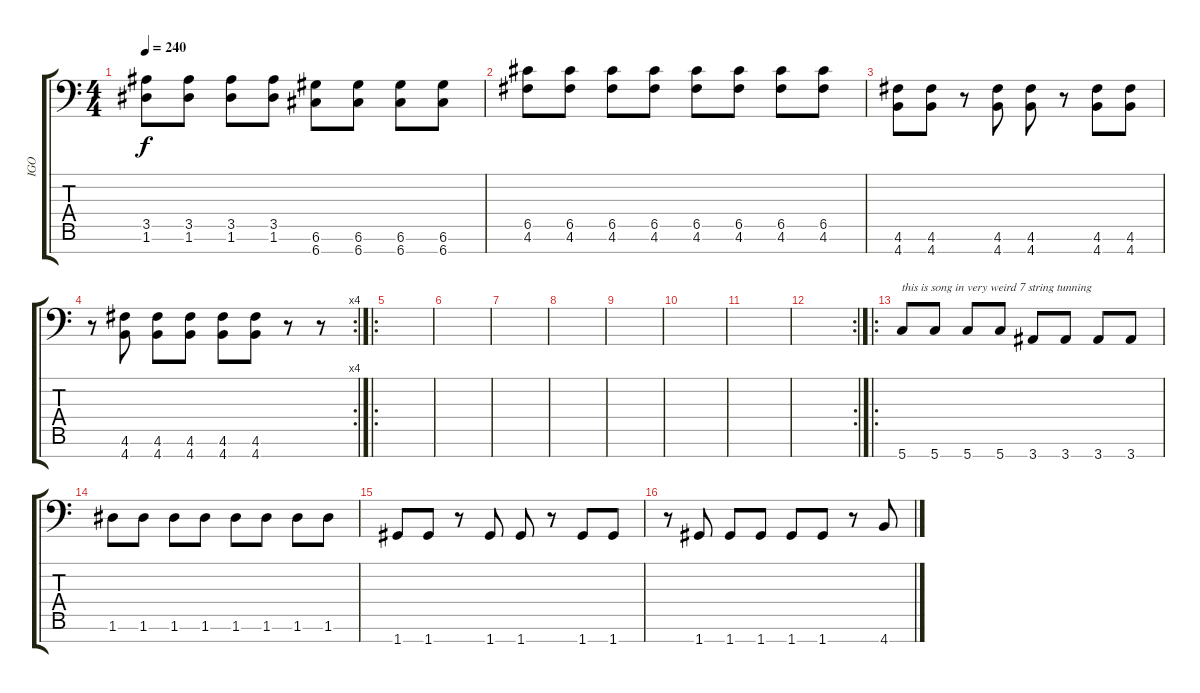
\track ("IGO" "IGO") {instrument overdrivenguitar}
\staff {score tabs}
\tuning (D4 A3 F3 C3 G2 D2 G1) {hide}
\ts (4 4)
\tempo 240
\clef f4
\ks c
(3.5 1.6).8{dy f} (3.5 1.6).8 (3.5 1.6).8 (3.5 1.6).8 (6.6 6.7).8 (6.6 6.7).8 (6.6 6.7).8 (6.6 6.7).8 |
(6.5 4.6).8 (6.5 4.6).8 (6.5 4.6).8 (6.5 4.6).8 (6.5 4.6).8 (6.5 4.6).8 (6.5 4.6).8 (6.5 4.6).8 |
(4.6 4.7).8 (4.6 4.7).8 r.8 (4.6 4.7).8 (4.6 4.7).8 r.8 (4.6 4.7).8 (4.6 4.7).8 |
\rc 4
r.8 (4.6 4.7).8 (4.6 4.7).8 (4.6 4.7).8 (4.6 4.7).8 (4.6 4.7).8 r.8 r.8 |
\ro
|
|
|
|
|
|
|
\rc 2
|
\ro
5.7.8{txt "this is song in very weird 7 string tunning"} 5.7.8 5.7.8 5.7.8 3.7.8 3.7.8 3.7.8 3.7.8 |
1.6.8 1.6.8 1.6.8 1.6.8 1.6.8 1.6.8 1.6.8 1.6.8 |
1.7.8 1.7.8 r.8 1.7.8 1.7.8 r.8 1.7.8 1.7.8 |
r.8 1.7.8 1.7.8 1.7.8 1.7.8 1.7.8 r.8 4.7.8
